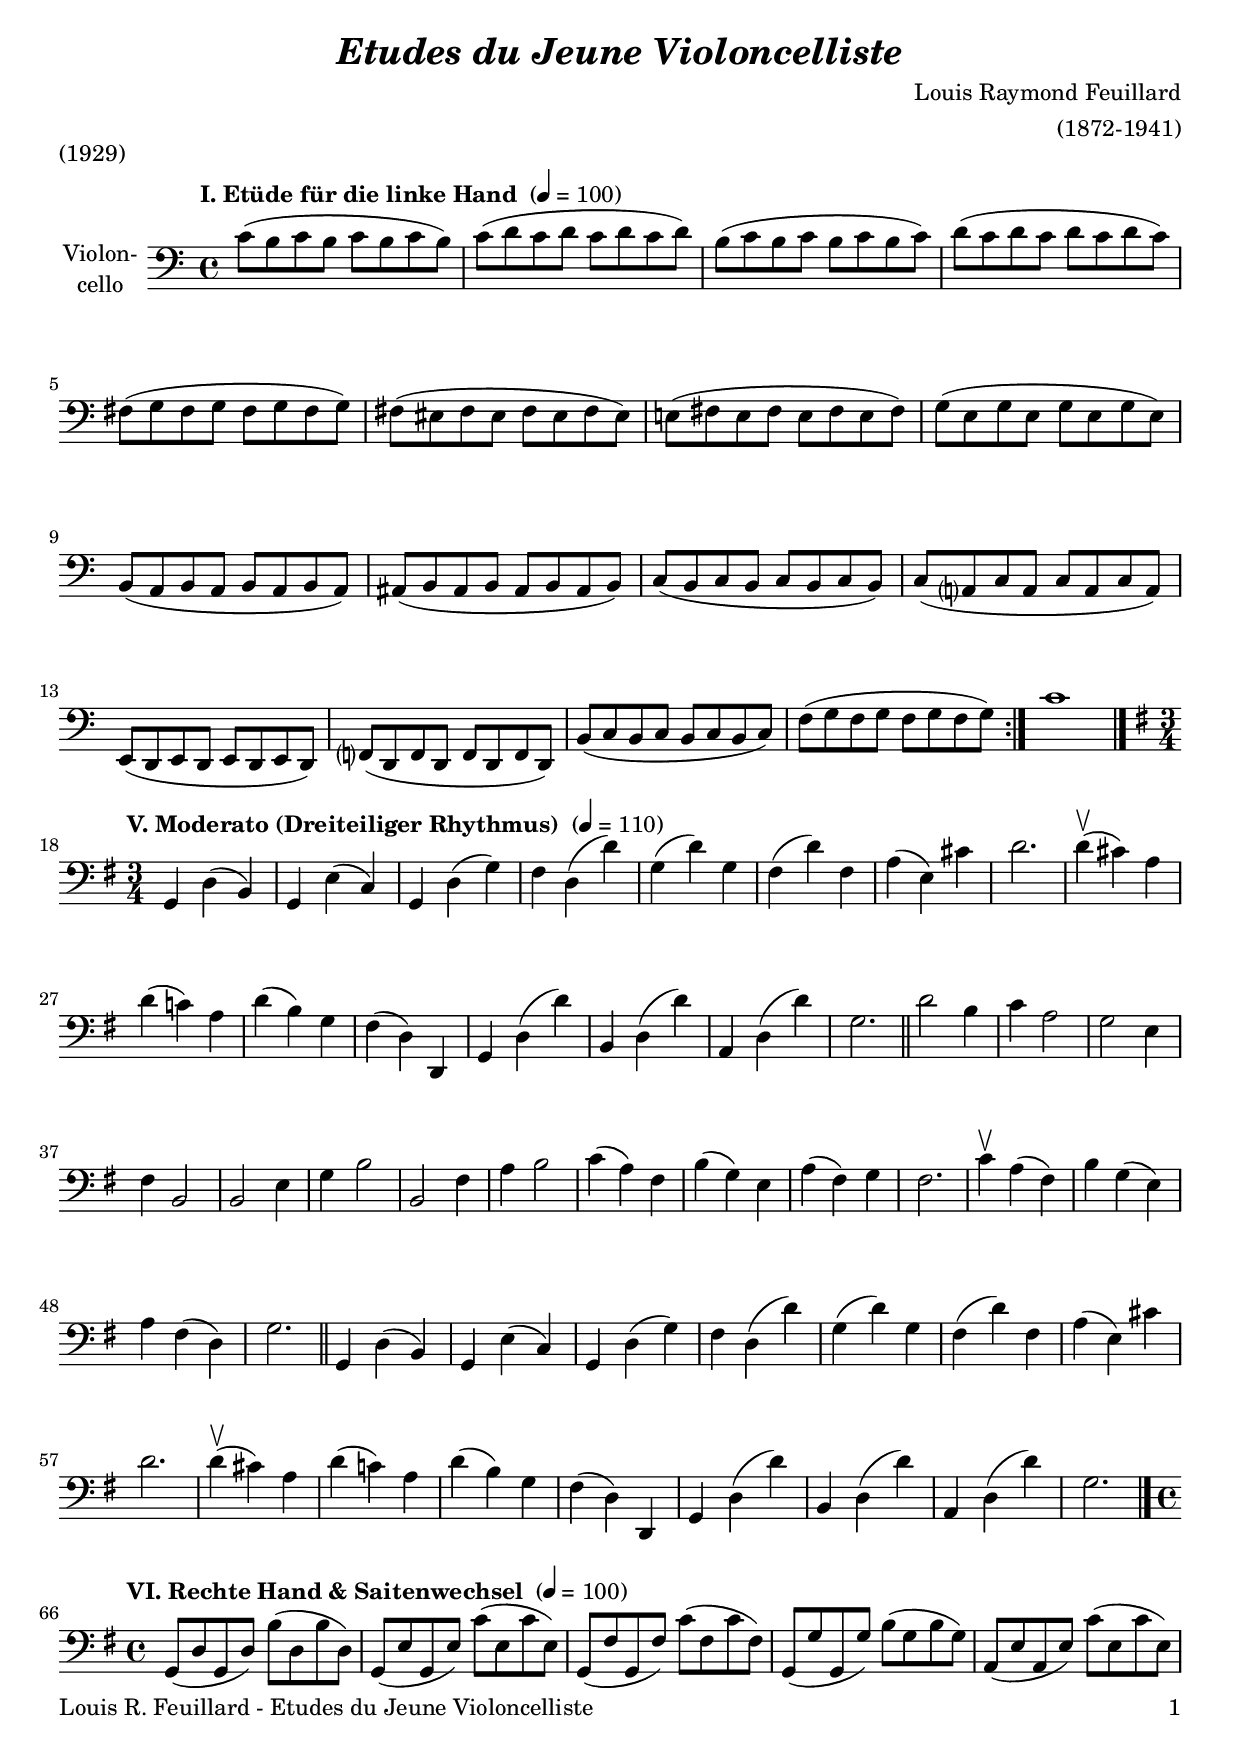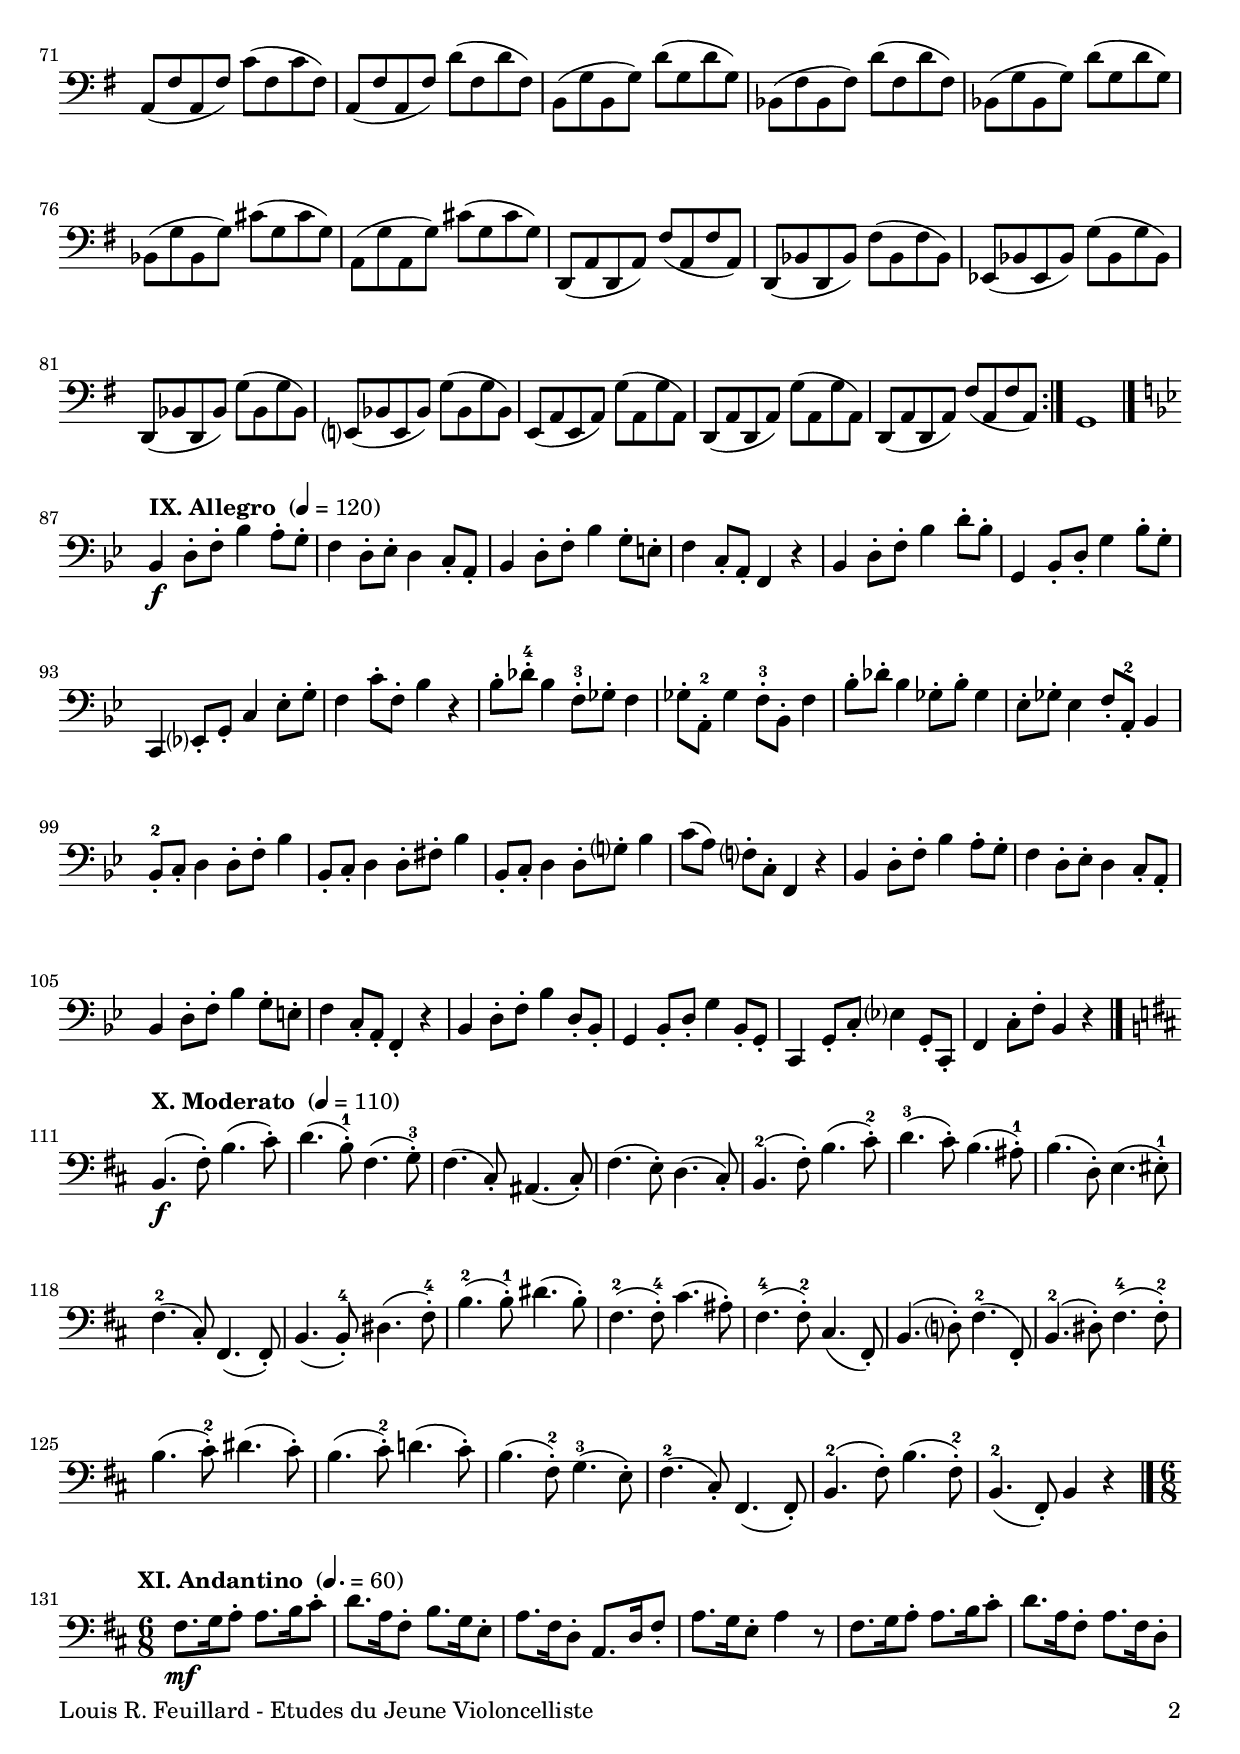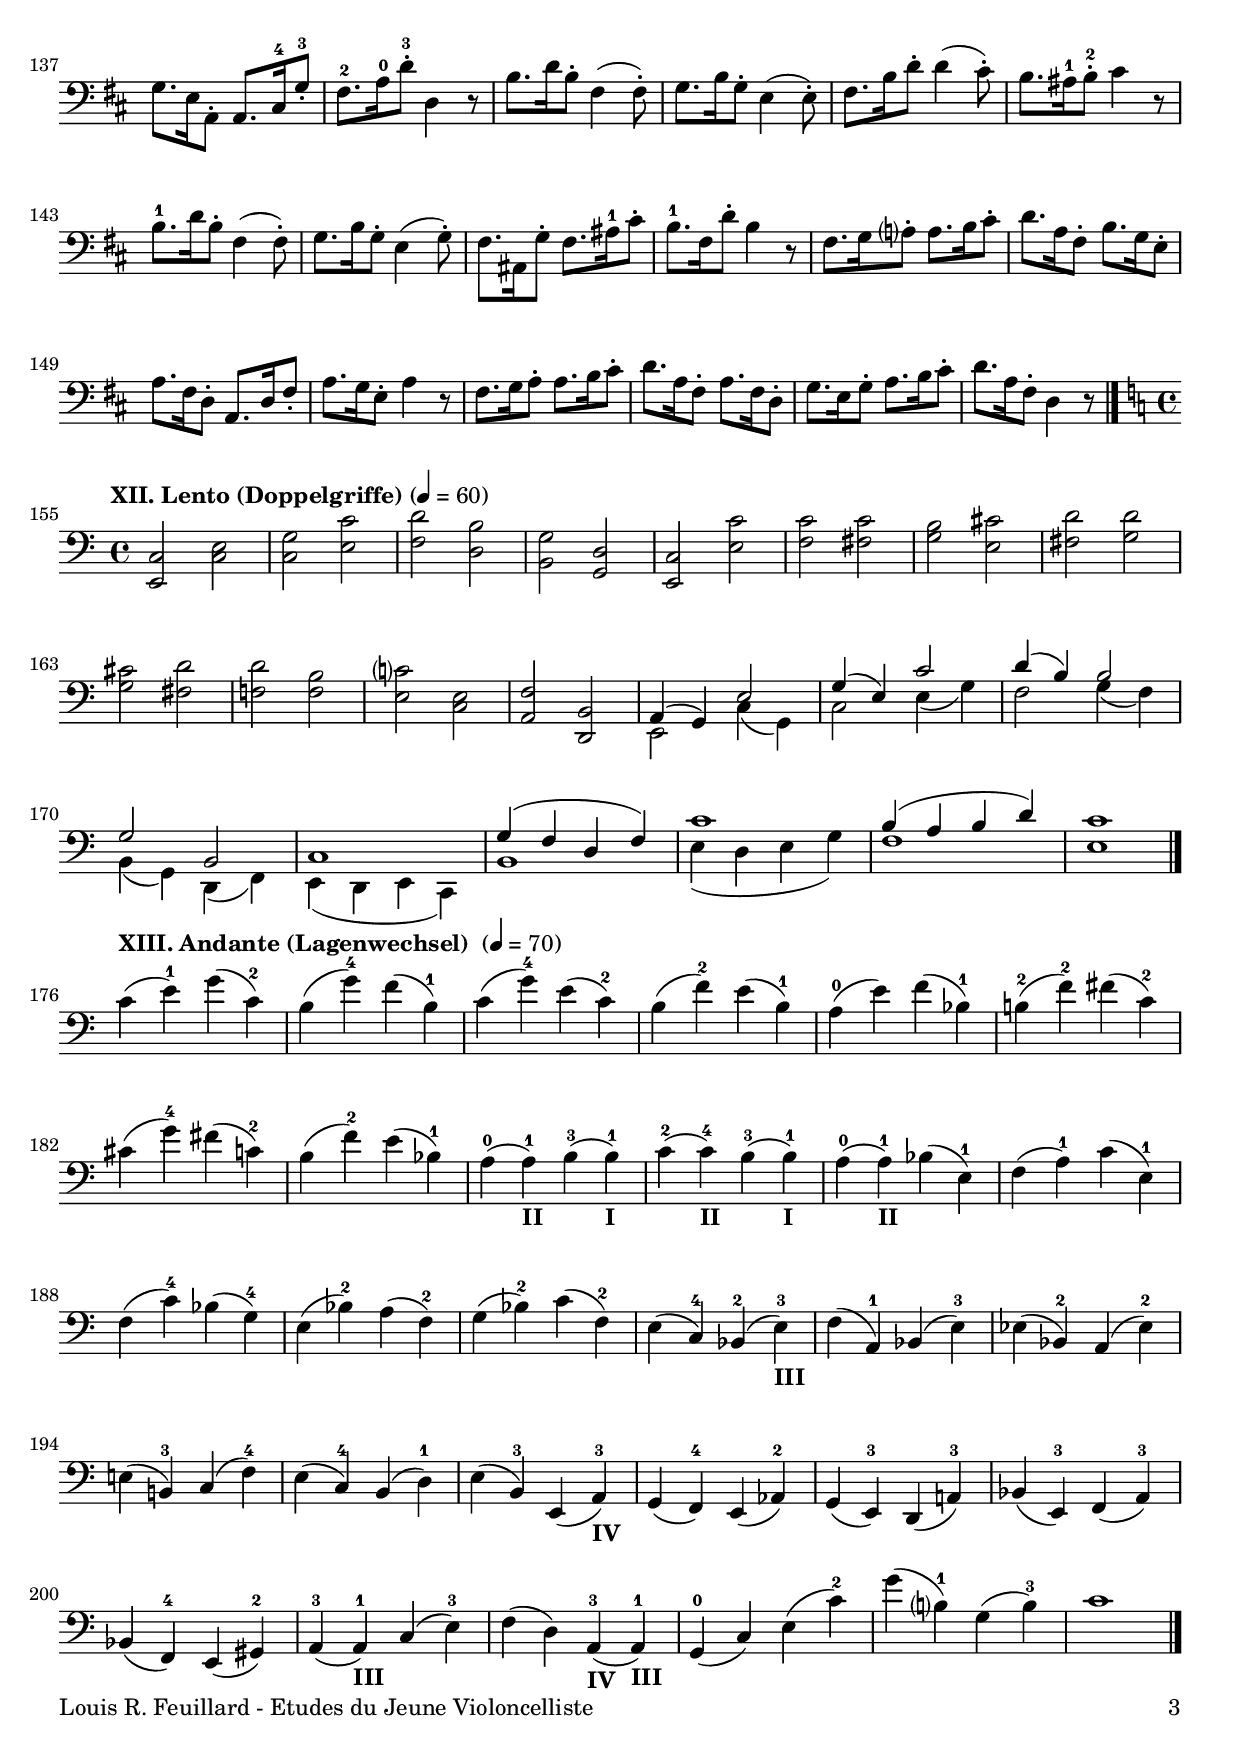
\version "2.18.2"
\include "deutsch.ly"
  
#(set-global-staff-size 20)

\header {
  title     = \markup \bold \italic "Etudes du Jeune Violoncelliste"
  composer  = "Louis Raymond Feuillard"
  arranger  = "(1872-1941)"
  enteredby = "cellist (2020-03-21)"
  piece     = "(1929)"
}

voiceconsts = {
  \key c \major
  \time 4/4
  \clef "bass"
%  \numericTimeSignature
  \compressFullBarRests
  % Set default beaming for all staves
%  \set Timing.beamExceptions = #'()
%  \set Timing.baseMoment     = #(ly:make-moment 1 4)
%  \set Timing.beatStructure  = #'(1 1 1)
}

micl = "clarinet"
mifl = "flute"
miob = "oboe"
mifh = "french horn"
misx = "tenor sax"
mist = "string ensemble 1"
miba = "cello"
%miba = "bassoon"
mikl = "harpsichord"

introa = {        \tempo "I. Etüde für die linke Hand " 4=100 }
introb = { \break \tempo "V. Moderato (Dreiteiliger Rhythmus) " 4=110
	   \time 3/4 \key g \major
	 }
introc = { \break \tempo "VI. Rechte Hand & Saitenwechsel " 4=100 \time 4/4 }
introd = { \break \tempo "IX. Allegro " 4=120 \key b \major }
introe = { \break \tempo "X. Moderato " 4=110 \key d \major }
introf = { \break \tempo "XI. Andantino " 4.=60 \time 6/8 }
introg = { \break \tempo "XII. Lento (Doppelgriffe)" 4=60
	   \time 4/4 \key c \major
	 }
introh = { \break \tempo "XIII. Andante (Lagenwechsel) " 4=70 }

sa = \markup \bold "I"
sd = \markup \bold "II"
sg = \markup \bold "III"
sc = \markup \bold "IV"

va = \relative c' {
  \voiceconsts

  \introa
  \repeat volta 2 {
    c8( h c h c h c h)
    c( d c d c d c d)
    h( c h c h c h c)
    d( c d c d c d c)

    fis,( g fis g fis g fis g)
    fis( eis fis eis fis eis fis eis)
    e!( fis e fis e fis e fis)
    g( e g e g e g e)

    h( a h a h a h a)
    ais( h ais h ais h ais h)
    c( h c h c h c h)
    c( a? c a c a c a)

    e( d e d e d e d)
    f?( d f d f d f d)
    h'( c h c h c h c)
    f( g f g f g f g)
  }
  c1 \bar "|."

  \introb
  g,4 d'( h)
  g e'( c)
  g d'( g)
  fis d( d')
  g,( d') g,
  fis( d') fis,
  a( e) cis'
  d2.
  d4(\upbow cis) a
  d( c!) a
  d( h) g
  fis( d) d,
  g d'( d')
  h, d( d')
  a, d( d')
  g,2. \bar "||"

  d'2 h4
  c a2
  g e4
  fis h,2
  h e4
  g h2
  h, fis'4
  a h2

  c4( a) fis
  h( g) e
  a( fis) g
  fis2.
  c'4\upbow a( fis)
  h g( e)
  a fis( d) g2. \bar "||"
  
  g,4 d'( h)
  g e'( c)
  g d'( g)
  fis d( d')
  g,( d') g,
  fis( d') fis,
  a( e) cis'
  d2.
  d4(\upbow cis) a
  d( c!) a
  d( h) g
  fis( d) d,
  g d'( d')
  h, d( d')
  a, d( d')
  g,2. \bar "|."

  \introc
  \repeat volta 2 {
    g,8( d' g, d') h'( d, h' d,)
    g,( e' g, e') c'( e, c' e,)
    g,( fis' g, fis') c'( fis, c' fis,)
    g,( g' g, g') h( g h g)
    
    a,( e' a, e') c'( e, c' e,)
    a,( fis' a, fis') c'( fis, c' fis,)
    a,( fis' a, fis') d'( fis, d' fis,)
    h,( g' h, g') d'( g, d' g,)

    b,( fis' b, fis') d'( fis, d' fis,)
    b,( g' b, g') d'( g, d' g,)
    b,( g' b, g') cis( g cis g)
    a,( g' a, g') cis( g cis g)

    d,( a' d, a') fis'( a, fis' a,)
    d,( b' d, b') fis'( b, fis' b,)
    es,( b' es, b') g'( b, g' b,)
    d,( b' d, b') g'( b, g' b,)

    e,?( b' e, b') g'( b, g' b,)
    e,( a e a) g'( a, g' a,)
    d,( a' d, a') g'( a, g' a,)
    d,( a' d, a') fis'( a, fis' a,)
  }
  g1 \bar "|."

  \introd
  b4\f d8-. f-. b4 a8-. g-.
  f4 d8-. es-. d4 c8-. a-.
  b4 d8-. f-. b4 g8-. e-.
  f4 c8-. a-. f4 r

  b d8-. f-. b4 d8-. b-.
  g,4 b8-. d-. g4 b8-. g-.
  c,,4 es?8-. g-. c4 es8-. g-.
  f4 c'8-. f,-. b4 r
  b8-. des-.-4 b4 f8-.-3 ges-. f4

  ges8-. a,-.-2 ges'4 f8-.-3 b,-. f'4
  b8-. des-. b4 ges8-. b-. ges4
  es8-. ges-. es4 f8-. a,-.-2 b4
  b8-.-2 c-. d4 d8-. f-. b4
  b,8-. c-. d4 d8-. fis-. b4

  b,8-. c-. d4 d8-. g?-. b4
  c8( a) f?[-. c]-. f,4 r
  b d8-. f-. b4 a8-. g-.
  f4 d8-. es-. d4 c8-. a-.
  b4 d8-. f-. b4 g8-. e-.

  f4 c8-. a-. f4-. r
  b d8-. f-. b4 d,8-. b-.
  g4 b8-. d-. g4 b,8-. g-.
  c,4 g'8-. c-. es?4 g,8-. c,-.
  f4 c'8-. f-. b,4 r \bar "|."

  \introe
  h4.(\f fis'8)-. h4.( cis8)-.
  d4.( h8)-.-1 fis4.( g8)-.-3
  fis4.( cis8)-. ais4.( cis8)-.
  fis4.( e8)-. d4.( cis8)-.
  h4.(-2 fis'8)-. h4.( cis8)-.-2

  d4.(-3 cis8)-. h4.( ais8)-.-1
  h4.( d,8)-. e4.( eis8)-.-1
  fis4.(-2 cis8)-. fis,4.( fis8)-.
  h4.( h8)-.-4 dis4.( fis8)-.-4
  h4.(-2 h8)-.-1 dis4.( h8)-.

  fis4.(-2 fis8)-.-4 cis'4.( ais8)-.
  fis4.(-4 fis8)-.-2 cis4.( fis,8)-.
  h4.( d?8)-. fis4.(-2 fis,8)-.
  h4.(-2 dis8)-. fis4.(-4 fis8)-.-2
  h4.( cis8)-.-2 dis4.( cis8)-.

  h4.( cis8)-.-2 d!4.( cis8)-.
  h4.( fis8)-.-2 g4.(-3 e8)-.
  fis4.(-2 cis8)-. fis,4.( fis8)-.
  h4.(-2 fis'8)-. h4.( fis8)-.-2
  h,4.(-2 fis8)-. h4 r \bar "|."

  \introf
  fis'8.\mf g16 a8-. a8. h16 cis8-.
  d8. a16 fis8-. h8. g16 e8-.
  a8. fis16 d8-. a8. d16 fis8-.
  a8. g16 e8-. a4 r8
  
  fis8. g16 a8-. a8. h16 cis8-.
  d8. a16 fis8-. a8. fis16 d8-.
  g8. e16 a,8-. a8. cis16-4 g'8-.-3
  fis8.-2 a16-0 d8-.-3 d,4 r8
  h'8. d16 h8-. fis4( fis8)-.
  
  g8. h16 g8-. e4( e8)-.
  fis8. h16 d8-. d4( cis8)-.
  h8. ais16-1 h8-.-2 cis4 r8
  h8.-1 d16 h8-. fis4( fis8)-.
  g8. h16 g8-. e4( g8)-.
  
  fis8. ais,16 g'8-. fis8. ais16-1 cis8-.
  h8.-1 fis16 d'8-. h4 r8
  fis8. g16 a?8-. a8. h16 cis8-.
  d8. a16 fis8-. h8. g16 e8-.
  a8. fis16 d8-. a8. d16 fis8-.
  
  a8. g16 e8-. a4 r8
  fis8. g16 a8-. a8. h16 cis8-.
  d8. a16 fis8-. a8. fis16 d8-.
  g8. e16 g8-. a8. h16 cis8-.
  d8. a16 fis8-. d4 r8 \bar "|."

  \introg
  <e, c'>2 <c' e>
  <c g'> <e c'>
  <f d'> <d h'>
  <h g'> <g d'>
  <e c'> <e' c'>
  <f c'> <fis c'>

  <g h> <e cis'>
  <fis d'> <g d'>
  <g cis> <fis d'>
  <f! d'> <f h>
  <e c'?> <c e>
  <a f'> <d, h'>

  << {
    a'4( g) e'2
    g4( e) c'2
    d4( h) h2
    g h,

    c1
    g'4( f d f)
    c'1
    h4( a h d)
  } \\ {
    e,,2 c'4( g)
    c2 e4( g)
    f2 g4( f)
    h,( g) d( f)

    e( d e c)
    h'1
    e4( d e g)
    f1
  } >>
  <e c'> \bar "|."

  \introh
  c'4( e)-1 g( c,)-2
  h( g')-4 f( h,)-1
  c( g')-4 e( c)-2
  h( f')-2 e( h)-1
  a(-0 e') f( b,)-1

  h!(-2 f')-2 fis( c)-2
  cis( g')-4 fis( c)-2
  h( f')-2 e( b)-1
  a(-0 a)-1_\sd h(-3 h)-1_\sa
  c(-2 c)-4_\sd h(-3 h)-1_\sa
  a(-0 a)-1_\sd b( e,)-1

  f( a)-1 c( e,)-1
  f( c')-4 b( g)-4
  e( b')-2 a( f)-2
  g( b)-2 c( f,)-2
  e( c)-4 b(-2 e)-3_\sg
  f( a,)-1 b( e)-3

  es( b)-2 a( es')-2
  e!( h!)-3 c( f)-4
  e( c)-4 h( d)-1
  e( h)-3 e,( a)-3_\sc
  g( f)-4 e( as)-2
  g( e)-3 d( a'!)-3

  b( e,)-3 f( a)-3
  b( f)-4 e( gis)-2
  a(-3 a)-1_\sg c( e)-3
  f( d) a(-3_\sc a)-1_\sg
  g(-0 c) e( c')-2
  g'( h,?)-1 g( h)-3
  c1 \bar "|."
}


music = \new StaffGroup <<
      \new Staff {
	\set Staff.midiInstrument = \miba
	\set Staff.instrumentName = \markup \center-column { "Violon-" "cello" }
	\transpose c c { \va }
      }
>>

\book {
 \paper {
    print-page-number = ##t
    print-first-page-number = ##t
    ragged-last-bottom = ##f
    oddHeaderMarkup = \markup \null
    evenHeaderMarkup = \markup \null
    oddFooterMarkup = \markup {
      \fill-line {
        \on-the-fly #print-page-number-check-first
	"Louis R. Feuillard - Etudes du Jeune Violoncelliste" \fromproperty #'page:page-number-string
      }
    }
    evenFooterMarkup = \oddFooterMarkup
  }  \score {
    \music
    \layout {}
  }

  \score {
    \unfoldRepeats \music

    \midi {
      \context {
        \Score
      }
    }
  }
}
